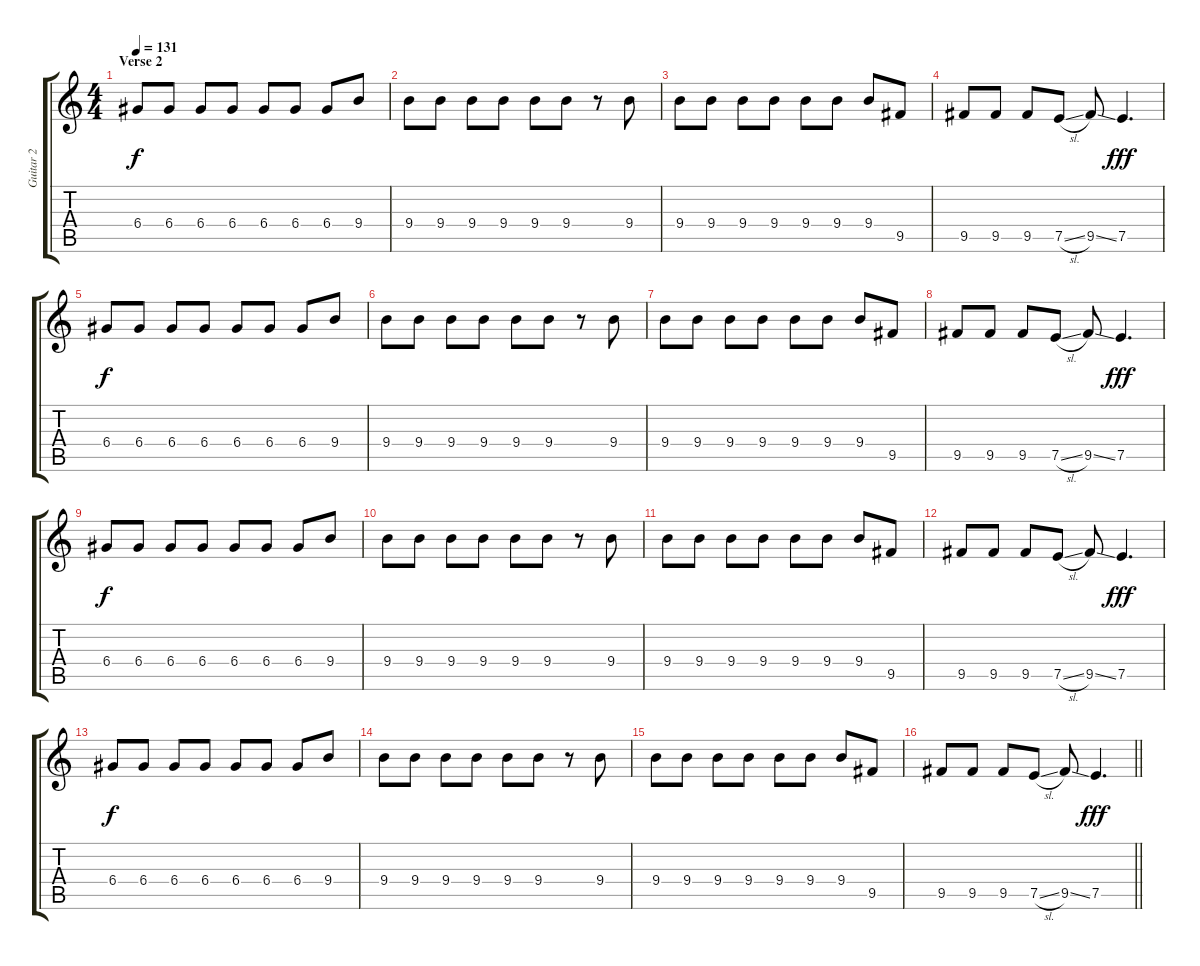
\track ("Guitar 2" "Guitar 2") {instrument overdrivenguitar}
\staff {score tabs}
\tuning (E4 B3 G3 D3 A2 E2) {hide}
\ts (4 4)
\section ("" "Verse 2")
\tempo 131
\clef g2
\ks c
6.4.8{dy f volume 12} 6.4.8 6.4.8 6.4.8 6.4.8 6.4.8 6.4.8 9.4.8 |
9.4.8 9.4.8 9.4.8 9.4.8 9.4.8 9.4.8 r.8 9.4.8 |
9.4.8 9.4.8 9.4.8 9.4.8 9.4.8 9.4.8 9.4.8 9.5.8 |
9.5.8 9.5.8 9.5.8 7.5{sl}.8 9.5{ss}.8 7.5.4{d dy fff} |
6.4.8{dy f} 6.4.8 6.4.8 6.4.8 6.4.8 6.4.8 6.4.8 9.4.8 |
9.4.8 9.4.8 9.4.8 9.4.8 9.4.8 9.4.8 r.8 9.4.8 |
9.4.8 9.4.8 9.4.8 9.4.8 9.4.8 9.4.8 9.4.8 9.5.8 |
9.5.8 9.5.8 9.5.8 7.5{sl}.8 9.5{ss}.8 7.5.4{d dy fff} |
6.4.8{dy f} 6.4.8 6.4.8 6.4.8 6.4.8 6.4.8 6.4.8 9.4.8 |
9.4.8 9.4.8 9.4.8 9.4.8 9.4.8 9.4.8 r.8 9.4.8 |
9.4.8 9.4.8 9.4.8 9.4.8 9.4.8 9.4.8 9.4.8 9.5.8 |
9.5.8 9.5.8 9.5.8 7.5{sl}.8 9.5{ss}.8 7.5.4{d dy fff} |
6.4.8{dy f} 6.4.8 6.4.8 6.4.8 6.4.8 6.4.8 6.4.8 9.4.8 |
9.4.8 9.4.8 9.4.8 9.4.8 9.4.8 9.4.8 r.8 9.4.8 |
9.4.8 9.4.8 9.4.8 9.4.8 9.4.8 9.4.8 9.4.8 9.5.8 |
\barLineRight lightlight
9.5.8 9.5.8 9.5.8 7.5{sl}.8 9.5{ss}.8 7.5.4{d dy fff}
